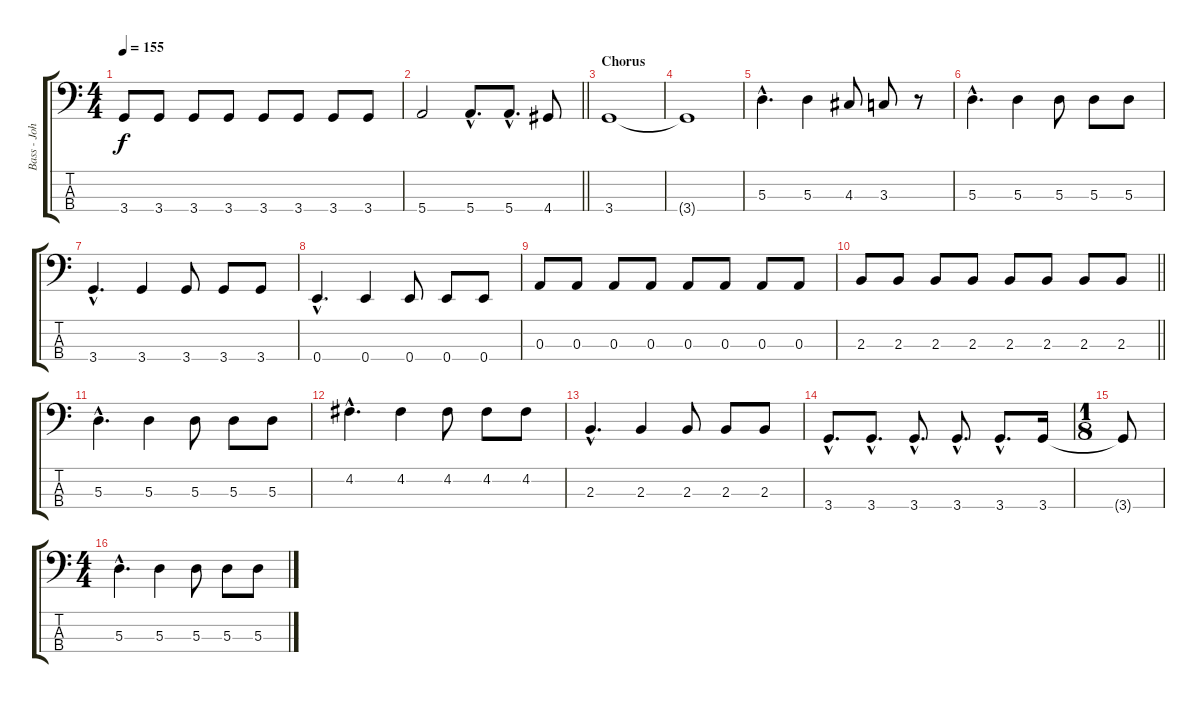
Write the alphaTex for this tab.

\track ("Bass - John" "Bass - Joh") {instrument electricbasspick}
\staff {score tabs}
\tuning (G2 D2 A1 E1) {hide}
\ts (4 4)
\tempo 155
\clef f4
\ks c
3.4.8{dy f} 3.4.8 3.4.8 3.4.8 3.4.8 3.4.8 3.4.8 3.4.8 |
\barLineRight lightlight
5.4.2 5.4{hac}.8{d} 5.4{hac}.8{d} 4.4.8 |
\section ("" "Chorus")
3.4.1 |
3.4{t}.1 |
5.3{hac}.4{d} 5.3.4 4.3.8 3.3.8 r.8 |
5.3{hac}.4{d} 5.3.4 5.3.8 5.3.8 5.3.8 |
3.4{hac}.4{d} 3.4.4 3.4.8 3.4.8 3.4.8 |
0.4{hac}.4{d} 0.4.4 0.4.8 0.4.8 0.4.8 |
0.3.8 0.3.8 0.3.8 0.3.8 0.3.8 0.3.8 0.3.8 0.3.8 |
\barLineRight lightlight
2.3.8 2.3.8 2.3.8 2.3.8 2.3.8 2.3.8 2.3.8 2.3.8 |
5.3{hac}.4{d} 5.3.4 5.3.8 5.3.8 5.3.8 |
4.2{hac}.4{d} 4.2.4 4.2.8 4.2.8 4.2.8 |
2.3{hac}.4{d} 2.3.4 2.3.8 2.3.8 2.3.8 |
3.4{hac}.8{d} 3.4{hac}.8{d} 3.4{hac}.8{d} 3.4{hac}.8{d} 3.4{hac}.8{d} 3.4.16 |
\ts (1 8)
3.4{t}.8 |
\ts (4 4)
5.3{hac}.4{d} 5.3.4 5.3.8 5.3.8 5.3.8
